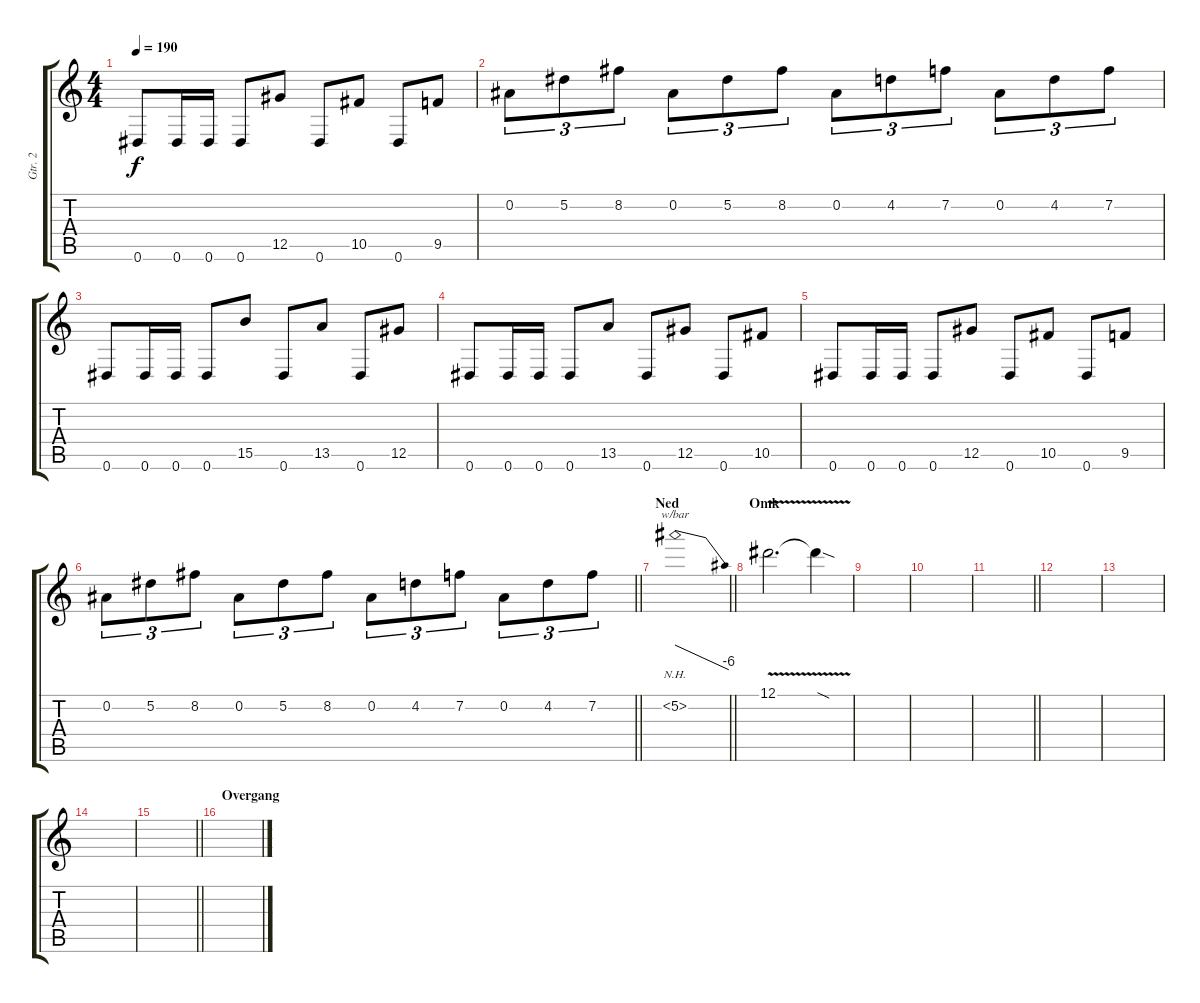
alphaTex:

\track ("Gtr. 2" "Gtr. 2") {instrument distortionguitar}
\staff {score tabs}
\tuning (Eb4 Bb3 Gb3 Db3 Ab2 Eb2) {hide}
\ts (4 4)
\tempo 190
\clef g2
\ks c
0.6.8{dy f} 0.6.16 0.6.16 0.6.8 12.5.8 0.6.8 10.5.8 0.6.8 9.5.8 |
0.2.8{tu (3 2)} 5.2.8{tu (3 2)} 8.2.8{tu (3 2)} 0.2.8{tu (3 2)} 5.2.8{tu (3 2)} 8.2.8{tu (3 2)} 0.2.8{tu (3 2)} 4.2.8{tu (3 2)} 7.2.8{tu (3 2)} 0.2.8{tu (3 2)} 4.2.8{tu (3 2)} 7.2.8{tu (3 2)} |
0.6.8 0.6.16 0.6.16 0.6.8 15.5.8 0.6.8 13.5.8 0.6.8 12.5.8 |
0.6.8 0.6.16 0.6.16 0.6.8 13.5.8 0.6.8 12.5.8 0.6.8 10.5.8 |
0.6.8 0.6.16 0.6.16 0.6.8 12.5.8 0.6.8 10.5.8 0.6.8 9.5.8 |
\barLineRight lightlight
0.2.8{tu (3 2)} 5.2.8{tu (3 2)} 8.2.8{tu (3 2)} 0.2.8{tu (3 2)} 5.2.8{tu (3 2)} 8.2.8{tu (3 2)} 0.2.8{tu (3 2)} 4.2.8{tu (3 2)} 7.2.8{tu (3 2)} 0.2.8{tu (3 2)} 4.2.8{tu (3 2)} 7.2.8{tu (3 2)} |
\section ("" "Ned")
\barLineRight lightlight
5.2{nh}.1{tbe (dive default 0 0 60 -24)} |
\section ("" "Omk")
12.1{v}.2{d} 12.1{sod t}.4 |
|
|
\barLineRight lightlight
|
|
|
|
\barLineRight lightlight
|
\section ("" "Overgang")
